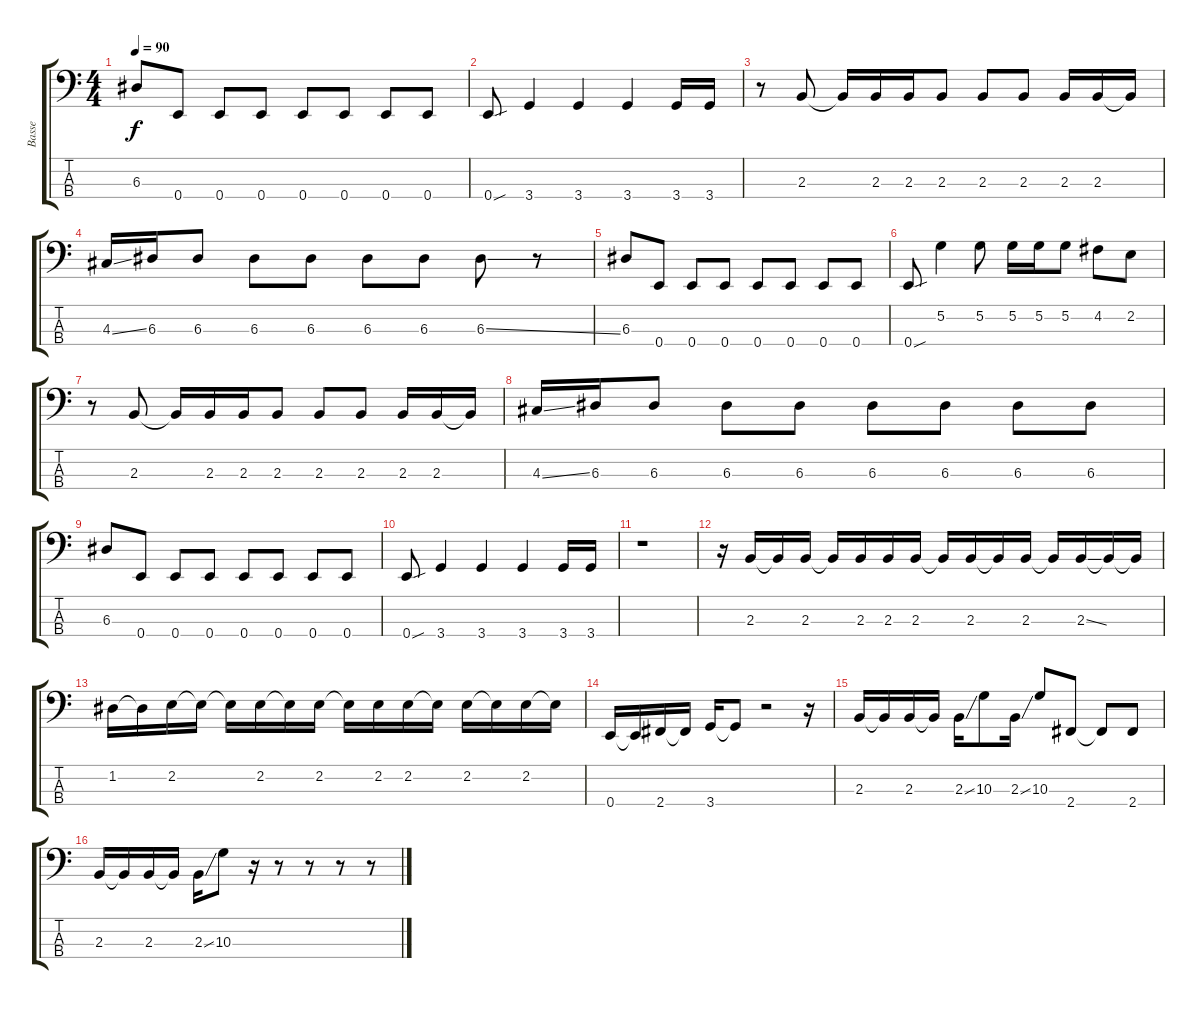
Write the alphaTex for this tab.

\track ("Basse" "Basse") {instrument electricbasspick}
\staff {score tabs}
\tuning (G2 D2 A1 E1) {hide}
\ts (4 4)
\tempo 90
\clef f4
\ks c
6.3.8{dy f} 0.4.8 0.4.8 0.4.8 0.4.8 0.4.8 0.4.8 0.4.8 |
0.4{sou}.8 3.4.4 3.4.4 3.4.4 3.4.16 3.4.16 |
r.8 2.3.8 2.3{t}.16 2.3.16 2.3.16 2.3.8 2.3.8 2.3.8 2.3.16 2.3.16 2.3{t}.16 |
4.3{ss}.16 6.3.16 6.3.8 6.3.8 6.3.8 6.3.8 6.3.8 6.3{ss}.8 r.8 |
6.3.8 0.4.8 0.4.8 0.4.8 0.4.8 0.4.8 0.4.8 0.4.8 |
0.4{sou}.8 5.2.4 5.2.8 5.2.16 5.2.16 5.2.8 4.2.8 2.2.8 |
r.8 2.3.8 2.3{t}.16 2.3.16 2.3.16 2.3.8 2.3.8 2.3.8 2.3.16 2.3.16 2.3{t}.16 |
4.3{ss}.16 6.3.16 6.3.8 6.3.8 6.3.8 6.3.8 6.3.8 6.3.8 6.3.8 |
6.3.8 0.4.8 0.4.8 0.4.8 0.4.8 0.4.8 0.4.8 0.4.8 |
0.4{sou}.8 3.4.4 3.4.4 3.4.4 3.4.16 3.4.16 |
r.1 |
r.16 2.3.16 2.3{t}.16 2.3.16 2.3{t}.16 2.3.16 2.3.16 2.3.16 2.3{t}.16 2.3.16 2.3{t}.16 2.3.16 2.3{t}.16 2.3{ss}.16 2.3{t}.16 2.3{t}.16 |
1.2.16 1.2{t}.16 2.2.16 2.2{t}.16 2.2{t}.16 2.2.16 2.2{t}.16 2.2.16 2.2{t}.16 2.2.16 2.2.16 2.2{t}.16 2.2.16 2.2{t}.16 2.2.16 2.2{t}.16 |
0.4.16 0.4{t}.16 2.4.16 2.4{t}.16 3.4.16 3.4{t}.8 r.2 r.16 |
2.3.16 2.3{t}.16 2.3.16 2.3{t}.16 2.3{ss}.16 10.3.8 2.3{ss}.16 10.3.8 2.4.8 2.4{t}.8 2.4.8 |
2.3.16 2.3{t}.16 2.3.16 2.3{t}.16 2.3{ss}.16 10.3.8 r.16 r.8 r.8 r.8 r.8
